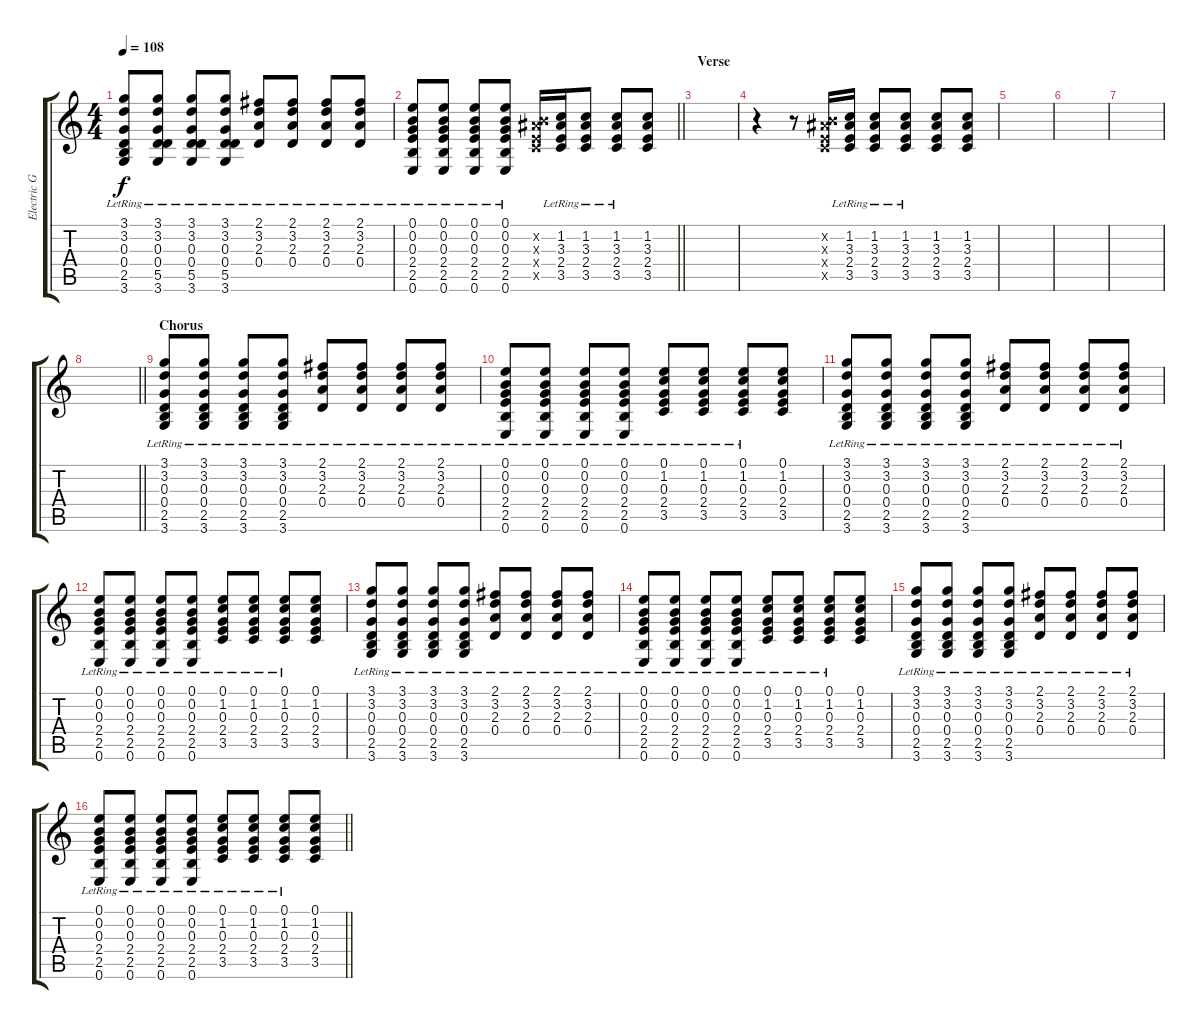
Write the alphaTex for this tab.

\track ("Electric Guitar" "Electric G") {instrument overdrivenguitar}
\staff {score tabs}
\tuning (E4 B3 G3 D3 A2 E2) {hide}
\ts (4 4)
\tempo 108
\clef g2
\ks c
(3.1 3.2 0.3 0.4{lr} 2.5 3.6).8{dy f} (3.1 3.2 0.3 0.4{lr} 5.5 3.6).8 (3.1 3.2 0.3 0.4{lr} 5.5 3.6).8 (3.1 3.2 0.3 0.4{lr} 5.5 3.6).8 (2.1 3.2 2.3 0.4{lr}).8 (2.1 3.2 2.3 0.4{lr}).8 (2.1 3.2 2.3 0.4{lr}).8 (2.1 3.2 2.3 0.4{lr}).8 |
\barLineRight lightlight
(0.1 0.2 0.3 2.4{lr} 2.5 0.6).8 (0.1 0.2 0.3 2.4{lr} 2.5 0.6).8 (0.1 0.2 0.3 2.4{lr} 2.5 0.6).8 (0.1 0.2 0.3 2.4{lr} 2.5 0.6).8 (0.2{x} 3.3{x} 2.4{x} 3.5{x}).16 (1.2 3.3 2.4{lr} 3.5).16 (1.2 3.3 2.4{lr} 3.5).8 (1.2 3.3 2.4{lr} 3.5).8 (1.2 3.3 2.4 3.5).8 |
\section ("" "Verse")
|
r.4 r.8 (0.2{x} 3.3{x} 2.4{x} 3.5{x}).16 (1.2 3.3 2.4{lr} 3.5).16 (1.2 3.3 2.4{lr} 3.5).8 (1.2 3.3 2.4{lr} 3.5).8 (1.2 3.3 2.4 3.5).8 (1.2 3.3 2.4 3.5).8 |
|
|
|
\barLineRight lightlight
|
\section ("" "Chorus")
(3.1 3.2 0.3 0.4{lr} 2.5 3.6).8 (3.1 3.2 0.3 0.4{lr} 2.5 3.6).8 (3.1 3.2 0.3 0.4{lr} 2.5 3.6).8 (3.1 3.2 0.3 0.4{lr} 2.5 3.6).8 (2.1 3.2 2.3 0.4{lr}).8 (2.1 3.2 2.3 0.4{lr}).8 (2.1 3.2 2.3 0.4{lr}).8 (2.1 3.2 2.3 0.4{lr}).8 |
(0.1 0.2 0.3 2.4{lr} 2.5 0.6).8 (0.1 0.2 0.3 2.4{lr} 2.5 0.6).8 (0.1 0.2 0.3 2.4{lr} 2.5 0.6).8 (0.1 0.2 0.3 2.4{lr} 2.5 0.6).8 (0.1 1.2 0.3 2.4{lr} 3.5).8 (0.1 1.2 0.3 2.4{lr} 3.5).8 (0.1 1.2 0.3 2.4{lr} 3.5).8 (0.1 1.2 0.3 2.4 3.5).8 |
(3.1 3.2 0.3 0.4{lr} 2.5 3.6).8 (3.1 3.2 0.3 0.4{lr} 2.5 3.6).8 (3.1 3.2 0.3 0.4{lr} 2.5 3.6).8 (3.1 3.2 0.3 0.4{lr} 2.5 3.6).8 (2.1 3.2 2.3 0.4{lr}).8 (2.1 3.2 2.3 0.4{lr}).8 (2.1 3.2 2.3 0.4{lr}).8 (2.1 3.2 2.3 0.4{lr}).8 |
(0.1 0.2 0.3 2.4{lr} 2.5 0.6).8 (0.1 0.2 0.3 2.4{lr} 2.5 0.6).8 (0.1 0.2 0.3 2.4{lr} 2.5 0.6).8 (0.1 0.2 0.3 2.4{lr} 2.5 0.6).8 (0.1 1.2 0.3 2.4{lr} 3.5).8 (0.1 1.2 0.3 2.4{lr} 3.5).8 (0.1 1.2 0.3 2.4{lr} 3.5).8 (0.1 1.2 0.3 2.4 3.5).8 |
(3.1 3.2 0.3 0.4{lr} 2.5 3.6).8 (3.1 3.2 0.3 0.4{lr} 2.5 3.6).8 (3.1 3.2 0.3 0.4{lr} 2.5 3.6).8 (3.1 3.2 0.3 0.4{lr} 2.5 3.6).8 (2.1 3.2 2.3 0.4{lr}).8 (2.1 3.2 2.3 0.4{lr}).8 (2.1 3.2 2.3 0.4{lr}).8 (2.1 3.2 2.3 0.4{lr}).8 |
(0.1 0.2 0.3 2.4{lr} 2.5 0.6).8 (0.1 0.2 0.3 2.4{lr} 2.5 0.6).8 (0.1 0.2 0.3 2.4{lr} 2.5 0.6).8 (0.1 0.2 0.3 2.4{lr} 2.5 0.6).8 (0.1 1.2 0.3 2.4{lr} 3.5).8 (0.1 1.2 0.3 2.4{lr} 3.5).8 (0.1 1.2 0.3 2.4{lr} 3.5).8 (0.1 1.2 0.3 2.4 3.5).8 |
(3.1 3.2 0.3 0.4{lr} 2.5 3.6).8 (3.1 3.2 0.3 0.4{lr} 2.5 3.6).8 (3.1 3.2 0.3 0.4{lr} 2.5 3.6).8 (3.1 3.2 0.3 0.4{lr} 2.5 3.6).8 (2.1 3.2 2.3 0.4{lr}).8 (2.1 3.2 2.3 0.4{lr}).8 (2.1 3.2 2.3 0.4{lr}).8 (2.1 3.2 2.3 0.4{lr}).8 |
\barLineRight lightlight
(0.1 0.2 0.3 2.4{lr} 2.5 0.6).8 (0.1 0.2 0.3 2.4{lr} 2.5 0.6).8 (0.1 0.2 0.3 2.4{lr} 2.5 0.6).8 (0.1 0.2 0.3 2.4{lr} 2.5 0.6).8 (0.1 1.2 0.3 2.4{lr} 3.5).8 (0.1 1.2 0.3 2.4{lr} 3.5).8 (0.1 1.2 0.3 2.4{lr} 3.5).8 (0.1 1.2 0.3 2.4 3.5).8
